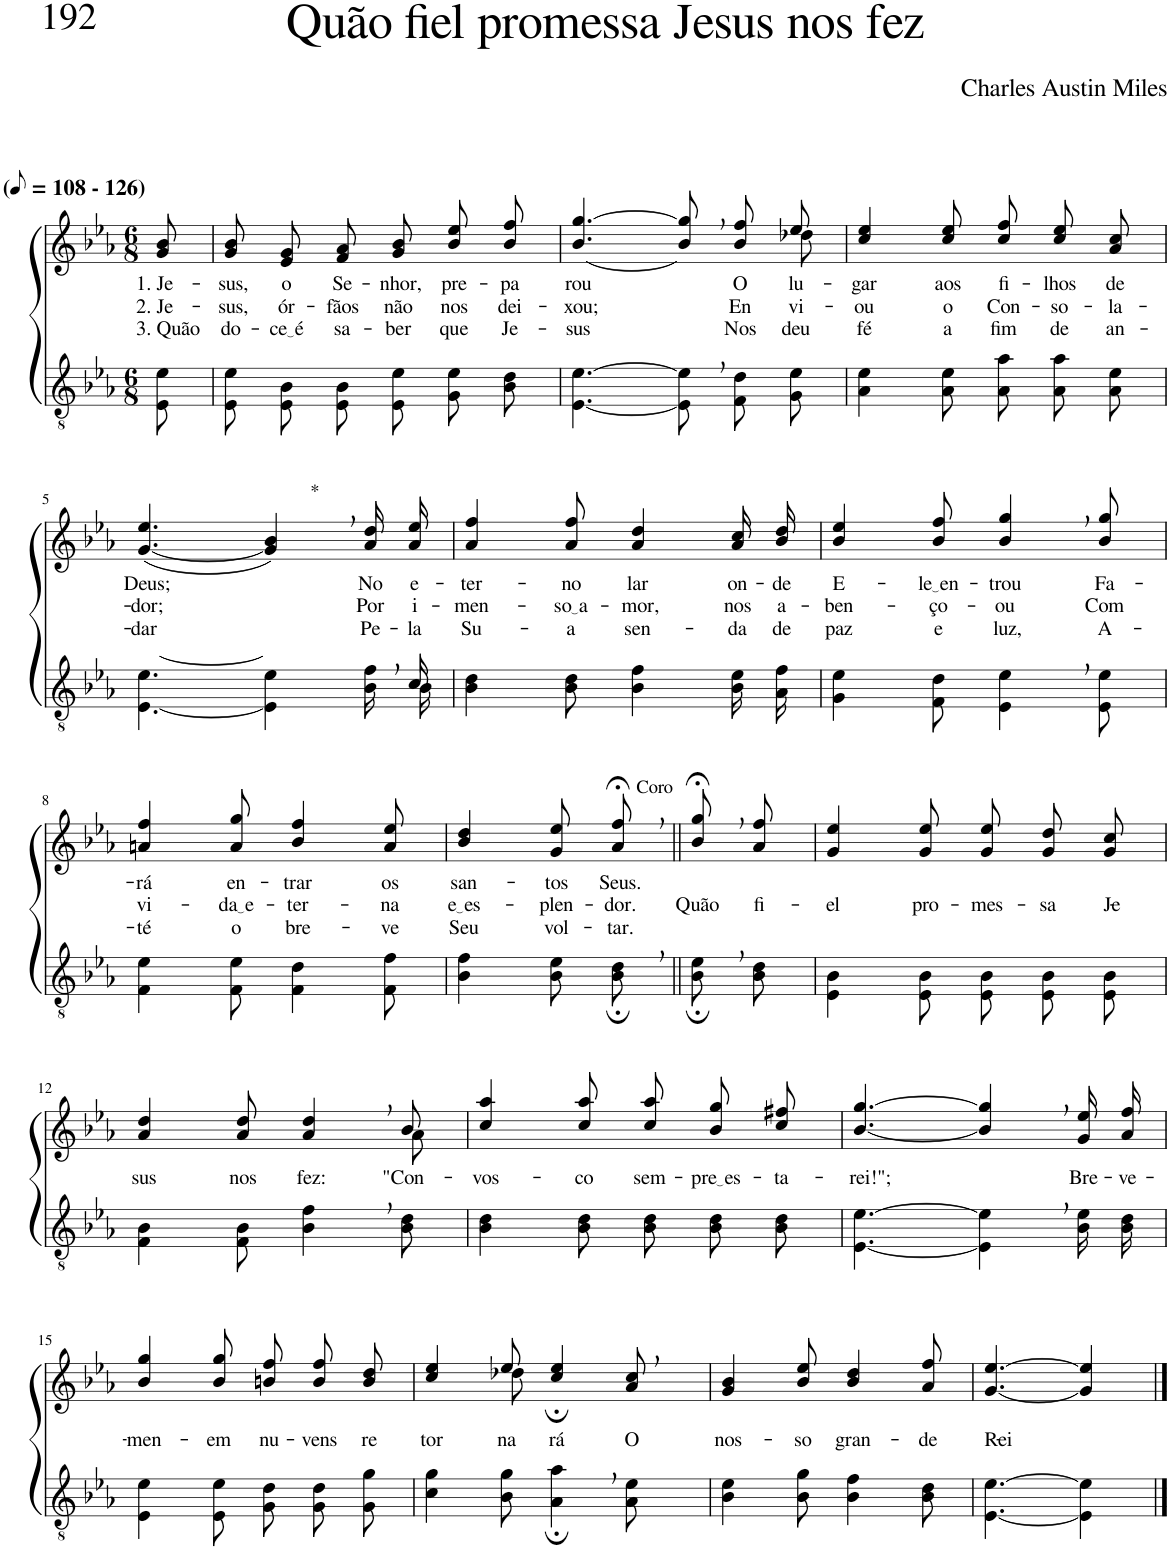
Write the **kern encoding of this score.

**kern	**kern	**text	**text	**text
*part2	*part1	*part1	*part1	*part1
*staff2	*staff1	*staff1	*staff1	*staff1
*I"Parte III e IV	*I"Parte I e II	*	*	*
*clefGv2	*clefG2	*	*	*
*Trd4c7	*Trd4c7	*	*	*
*k[b-e-a-]	*k[b-e-a-]	*	*	*
*M6/8	*M6/8	*	*	*
*MM54	*MM54	*	*	*
=1	=1	=1	=1	=1
!	!LO:TX:a:B:t=(	!	!	!
!	!LO:TX:a:B:t=- 126)	!	!	!
!	!	!LO:LY:b	!LO:LY:b	!LO:LY:b
8E-\ 8e-\	8g/ 8b-/	1. Je-	2. Je-	3. Quão
=2	=2	=2	=2	=2
!	!	!LO:LY:b	!LO:LY:b	!LO:LY:b
8E-/ 8e-/L	8g/ 8b-/L	-sus,	-sus,	do-
!	!	!LO:LY:b	!LO:LY:b	!LO:LY:b
8E-/ 8B-/	8e-/ 8g/	o	ór-	ce é
!	!	!LO:LY:b	!LO:LY:b	!LO:LY:b
8E-/ 8B-/J	8f/ 8a-/J	Se-	-fãos	sa-
!	!	!LO:LY:b	!LO:LY:b	!LO:LY:b
8E-/ 8e-/L	8g\ 8b-\L	-nhor,	não	-ber
!	!	!LO:LY:b	!LO:LY:b	!LO:LY:b
8G/ 8e-/	8b-\ 8ee-\	pre-	nos	que
!	!	!LO:LY:b	!LO:LY:b	!LO:LY:b
8B-/ 8d/J	8b-\ 8ff\J	-pa	dei-	Je-
=3	=3	=3	=3	=3
!	!	!LO:LY:b	!LO:LY:b	!LO:LY:b
*	*^	*	*	*
[4.E-\ [4.e-\	[4.b-/ [4.gg/	8ryy	rou	-xou;	-sus
*	*v	*v	*	*	*
8E-],/ 8e-],/L	8b-],\ 8gg],\L	.	.	.
!	!	!LO:LY:b	!LO:LY:b	!LO:LY:b
8F/ 8d/	8b-\ 8ff\	O	En-	Nos
*	*^	*	*	*
!	!	!	!LO:LY:b	!LO:LY:b	!LO:LY:b
8G/ 8e-/J	8ee-\J	8dd-X\	lu-	-vi-	deu
=4	=4	=4	=4	=4	=4
!	!	!	!LO:LY:b	!LO:LY:b	!LO:LY:b
*	*v	*v	*	*	*
4A-\ 4e-\	4cc/ 4ee-/	-gar	ou	fé
!	!	!LO:LY:b	!LO:LY:b	!LO:LY:b
8A-\ 8e-\	8cc/ 8ee-/	aos	o	a
!	!	!LO:LY:b	!LO:LY:b	!LO:LY:b
8A-\ 8a-\L	8cc\ 8ff\L	fi-	Con-	fim
!	!	!LO:LY:b	!LO:LY:b	!LO:LY:b
8A-\ 8a-\	8cc\ 8ee-\	-lhos	-so-	de
!	!	!LO:LY:b	!LO:LY:b	!LO:LY:b
8A-\ 8e-\J	8a-\ 8cc\J	de	-la-	an-
!!LO:LB:g=z
=5	=5	=5	=5	=5
*^	*	*	*	*
!	!	!	!LO:LY:b	!LO:LY:b	!LO:LY:b
2ryy	[4.E-\ [4.e-\	([4.g/ 4.ee-/	Deus;	-dor;	-dar
!	!	!LO:TX:a:t=*	!	!	!
.	4E-\] 4e-\]	4g/], 4b-/,)	.	.	.
8.ryy	.	.	.	.	.
!	!	!	!LO:LY:b	!LO:LY:b	!LO:LY:b
.	16B-\ 16f\LL	16a-\ 16dd\LL	No	Por	Pe-
!	!	!	!LO:LY:b	!LO:LY:b	!LO:LY:b
16c/	16B-\JJ	16a-\ 16ee-\JJ	e-	i-	-la
=6	=6	=6	=6	=6	=6
!	!	!	!LO:LY:b	!LO:LY:b	!LO:LY:b
*v	*v	*	*	*	*
4B-\ 4d\	4a-/ 4ff/	-ter-	-men-	Su-
!	!	!LO:LY:b	!LO:LY:b	!LO:LY:b
8B-\ 8d\	8a-/ 8ff/	-no	so a	-a
!	!	!LO:LY:b	!LO:LY:b	!LO:LY:b
4B-\ 4f\	4a-/ 4dd/	lar	-mor,	sen-
!	!	!LO:LY:b	!LO:LY:b	!LO:LY:b
16B-\ 16e-\LL	16a-\ 16cc\LL	on-	nos	-da
!	!	!LO:LY:b	!LO:LY:b	!LO:LY:b
16A-\ 16f\JJ	16b-\ 16dd\JJ	-de	a-	de
=7	=7	=7	=7	=7
!	!	!LO:LY:b	!LO:LY:b	!LO:LY:b
4G\ 4e-\	4b-/ 4ee-/	E-	-ben-	paz
!	!	!LO:LY:b	!LO:LY:b	!LO:LY:b
8F\ 8d\	8b-/ 8ff/	le en	-ço-	e
!	!	!LO:LY:b	!LO:LY:b	!LO:LY:b
4E-\, 4e-\,	4b-/, 4gg/,	-trou	-ou	luz,
!	!	!LO:LY:b	!LO:LY:b	!LO:LY:b
8E-\ 8e-\	8b-/ 8gg/	Fa-	Com	A-
!!LO:LB:g=z
=8	=8	=8	=8	=8
!	!	!LO:LY:b	!LO:LY:b	!LO:LY:b
4F\ 4e-\	4an/ 4ff/	-rá	vi-	-té
!	!	!LO:LY:b	!LO:LY:b	!LO:LY:b
8F\ 8e-\	8a/ 8gg/	en-	da e	o
!	!	!LO:LY:b	!LO:LY:b	!LO:LY:b
4F\ 4d\	4b-/ 4ff/	-trar	-ter-	bre-
!	!	!LO:LY:b	!LO:LY:b	!LO:LY:b
8F\ 8f\	8a/ 8ee-/	os	-na	-ve
=9	=9	=9	=9	=9
!	!	!LO:LY:b	!LO:LY:b	!LO:LY:b
4B-\ 4f\	4b-/ 4dd/	san-	e es	Seu
!	!	!LO:LY:b	!LO:LY:b	!LO:LY:b
8B-\ 8e-\	8g/ 8ee-/	-tos	-plen-	vol-
!	!	!LO:LY:b	!LO:LY:b	!LO:LY:b
8B-\;, 8d\;,	8a-/;<, 8ff/;<,	Seus.	-dor.	-tar.
=10||	=10||	=10||	=10||	=10||
!	!LO:TX:a:t=Coro	!	!	!
!	!	!	!LO:LY:b	!
8B-;,\ 8e-;,\L	8b-;<,\ 8gg;<,\L	.	Quão	.
!	!	!	!LO:LY:b	!
8B-\ 8d\J	8a-\ 8ff\J	.	fi-	.
=11	=11	=11	=11	=11
!	!	!	!LO:LY:b	!
4E-\ 4B-\	4g/ 4ee-/	.	-el	.
!	!	!	!LO:LY:b	!
8E-\ 8B-\	8g/ 8ee-/	.	pro-	.
!	!	!	!LO:LY:b	!
8E-/ 8B-/L	8g/ 8ee-/L	.	-mes-	.
!	!	!	!LO:LY:b	!
8E-/ 8B-/	8g/ 8dd/	.	-sa	.
!	!	!	!LO:LY:b	!
8E-/ 8B-/J	8g/ 8cc/J	.	Je-	.
!!LO:LB:g=z
=12	=12	=12	=12	=12
!	!	!LO:LY:b	!	!
*	*^	*	*	*
4F\ 4B-\	4a-/ 4dd/	8ryy	sus	.	.
!	!	!	!LO:LY:b	!	!
*	*v	*v	*	*	*
8F\ 8B-\	8a-/ 8dd/	nos	.	.
!	!	!LO:LY:b	!	!
4B-\, 4f\,	4a-/, 4dd/,	fez:	.	.
*	*^	*	*	*
!	!	!	!LO:LY:b	!	!
8B-\ 8d\	8b-/	8a-\	"Con-	.	.
=13	=13	=13	=13	=13	=13
!	!	!	!LO:LY:b	!	!
*	*v	*v	*	*	*
4B-\ 4d\	4cc/ 4aa-/	-vos-	.	.
!	!	!LO:LY:b	!	!
8B-\ 8d\	8cc/ 8aa-/	-co	.	.
!	!	!LO:LY:b	!	!
8B-\ 8d\L	8cc\ 8aa-\L	sem-	.	.
!	!	!LO:LY:b	!	!
8B-\ 8d\	8b-\ 8gg\	pre es	.	.
!	!	!LO:LY:b	!	!
8B-\ 8d\J	8cc\ 8ff#X\J	-ta-	.	.
=14	=14	=14	=14	=14
!	!	!LO:LY:b	!	!
[4.E-\ [4.e-\	[4.b-/ [4.gg/	-rei!";	.	.
4E-\], 4e-\],	4b-/], 4gg/],	.	.	.
!	!	!LO:LY:b	!	!
16B-\ 16e-\LL	16g\ 16ee-\LL	Bre-	.	.
!	!	!LO:LY:b	!	!
16B-\ 16d\JJ	16a-\ 16ff\JJ	-ve-	.	.
!!LO:LB:g=z
=15	=15	=15	=15	=15
!	!	!LO:LY:b	!	!
4E-\ 4e-\	4b-/ 4gg/	-men-	.	.
!	!	!LO:LY:b	!	!
8E-\ 8e-\	8b-/ 8gg/	-em	.	.
!	!	!LO:LY:b	!	!
8G\ 8d\L	8bn\ 8ff\L	nu-	.	.
!	!	!LO:LY:b	!	!
8G\ 8d\	8b\ 8ff\	-vens	.	.
!	!	!LO:LY:b	!	!
8G\ 8g\J	8b\ 8dd\J	re-	.	.
=16	=16	=16	=16	=16
*	*^	*	*	*
!	!	!	!LO:LY:b	!	!
4c\ 4g\	4ryy	4cc/ 4ee-/	-tor-	.	.
!	!	!	!LO:LY:b	!	!
8B-\ 8g\	8dd-X\	8ee-/	-na-	.	.
!	!	!	!LO:LY:b	!	!
4A-\;, 4a-\;,	4.ryy	4cc/; 4ee-/;	-rá	.	.
!	!	!	!LO:LY:b	!	!
8A-\ 8e-\	.	8a-/ 8cc/	O	.	.
=17	=17	=17	=17	=17	=17
!	!	!	!LO:LY:b	!	!
*	*v	*v	*	*	*
4B-\ 4e-\	4g/ 4b-/	nos-	.	.
!	!	!LO:LY:b	!	!
8B-\ 8g\	8b-/ 8ee-/	-so	.	.
!	!	!LO:LY:b	!	!
4B-\ 4f\	4b-/ 4dd/	gran-	.	.
!	!	!LO:LY:b	!	!
8B-\ 8d\	8a-/ 8ff/	-de	.	.
=18	=18	=18	=18	=18
!	!	!LO:LY:b	!	!
[4.E-\ [4.e-\	[4.g/ [4.ee-/	Rei-	.	.
4E-\] 4e-\]	4g/] 4ee-/]	.	.	.
==	==	==	==	==
*-	*-	*-	*-	*-
